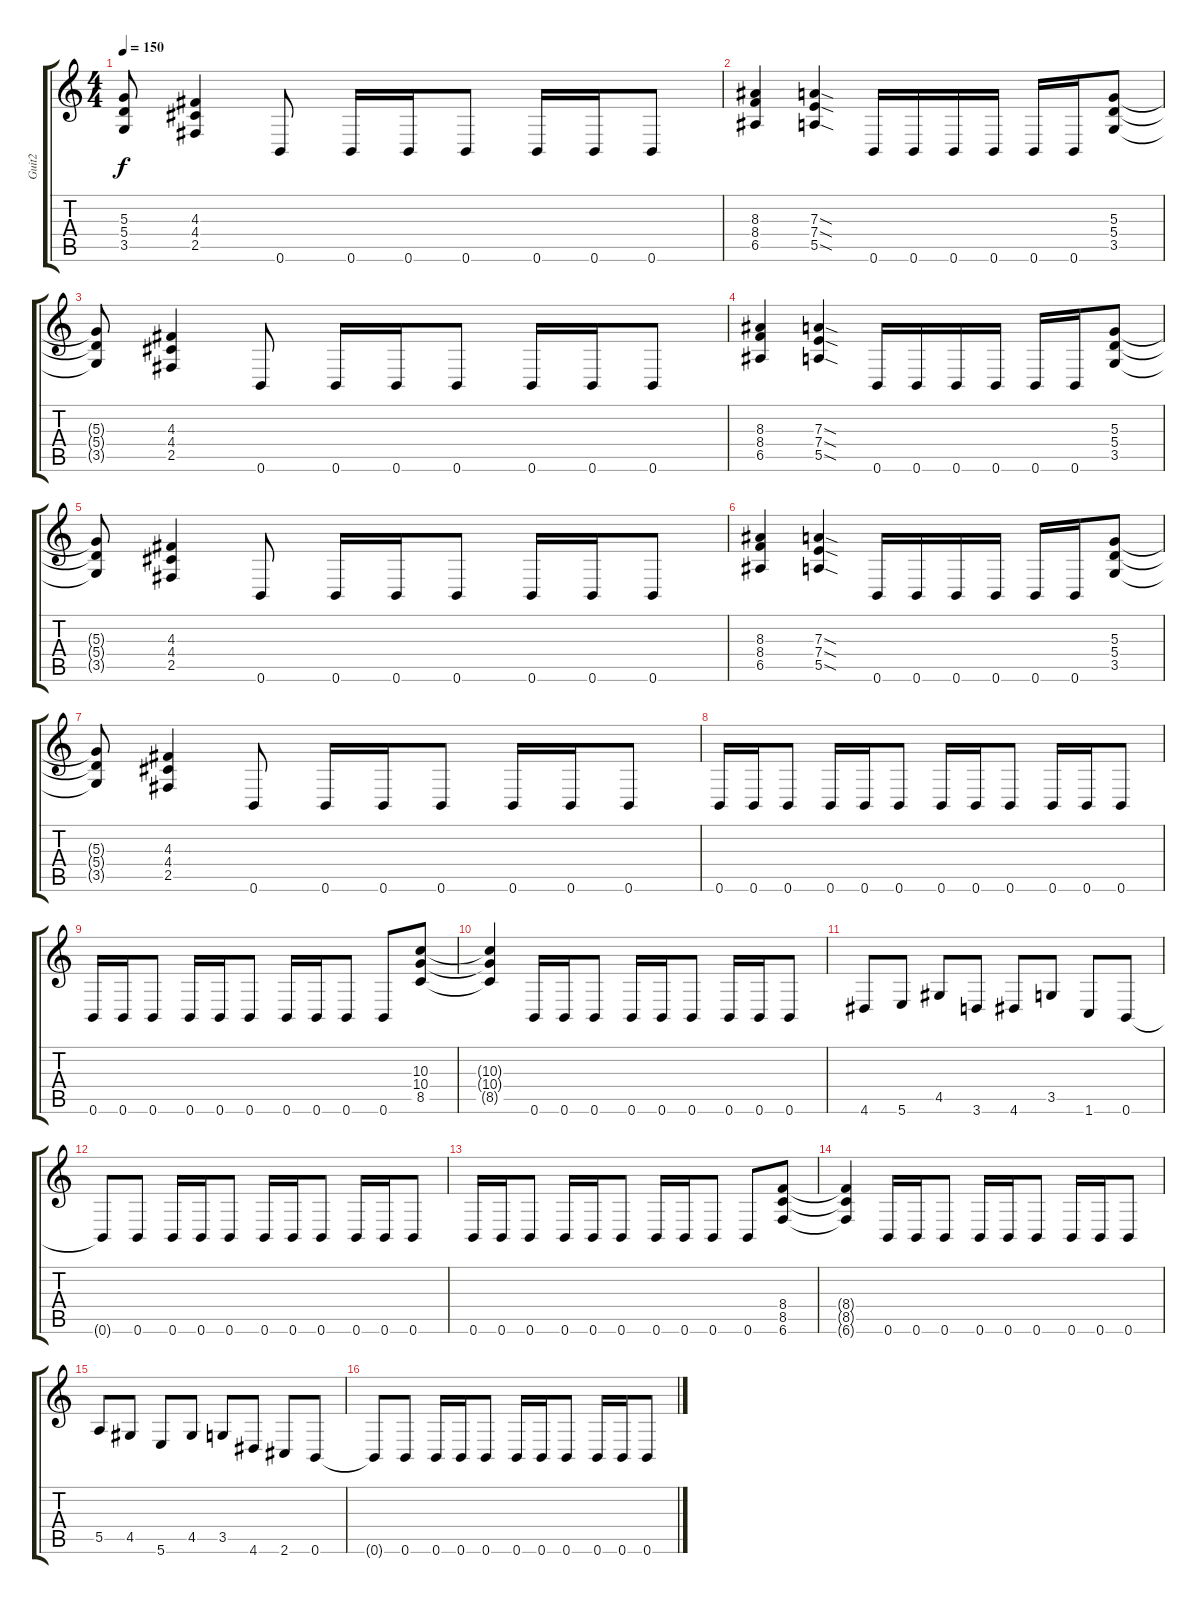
\track ("Guit2" "Guit2") {instrument distortionguitar}
\staff {score tabs}
\tuning (B3 Gb3 D3 A2 E2 B1) {hide}
\ts (4 4)
\tempo 150
\clef g2
\ks c
(5.3{t} 5.4{t} 3.5{t}).8{dy f} (4.3 4.4 2.5).4 0.6.8 0.6.16 0.6.16 0.6.8 0.6.16 0.6.16 0.6.8 |
(8.3 8.4 6.5).4 (7.3{sod} 7.4{sod} 5.5{sod}).4 0.6.16 0.6.16 0.6.16 0.6.16 0.6.16 0.6.16 (5.3 5.4 3.5).8 |
(5.3{t} 5.4{t} 3.5{t}).8 (4.3 4.4 2.5).4 0.6.8 0.6.16 0.6.16 0.6.8 0.6.16 0.6.16 0.6.8 |
(8.3 8.4 6.5).4 (7.3{sod} 7.4{sod} 5.5{sod}).4 0.6.16 0.6.16 0.6.16 0.6.16 0.6.16 0.6.16 (5.3 5.4 3.5).8 |
(5.3{t} 5.4{t} 3.5{t}).8 (4.3 4.4 2.5).4 0.6.8 0.6.16 0.6.16 0.6.8 0.6.16 0.6.16 0.6.8 |
(8.3 8.4 6.5).4 (7.3{sod} 7.4{sod} 5.5{sod}).4 0.6.16 0.6.16 0.6.16 0.6.16 0.6.16 0.6.16 (5.3 5.4 3.5).8 |
(5.3{t} 5.4{t} 3.5{t}).8 (4.3 4.4 2.5).4 0.6.8 0.6.16 0.6.16 0.6.8 0.6.16 0.6.16 0.6.8 |
0.6.16 0.6.16 0.6.8 0.6.16 0.6.16 0.6.8 0.6.16 0.6.16 0.6.8 0.6.16 0.6.16 0.6.8 |
0.6.16 0.6.16 0.6.8 0.6.16 0.6.16 0.6.8 0.6.16 0.6.16 0.6.8 0.6.8 (10.3 10.4 8.5).8 |
(10.3{t} 10.4{t} 8.5{t}).4 0.6.16 0.6.16 0.6.8 0.6.16 0.6.16 0.6.8 0.6.16 0.6.16 0.6.8 |
4.6.8 5.6.8 4.5.8 3.6.8 4.6.8 3.5.8 1.6.8 0.6.8 |
0.6{t}.8 0.6.8 0.6.16 0.6.16 0.6.8 0.6.16 0.6.16 0.6.8 0.6.16 0.6.16 0.6.8 |
0.6.16 0.6.16 0.6.8 0.6.16 0.6.16 0.6.8 0.6.16 0.6.16 0.6.8 0.6.8 (8.4 8.5 6.6).8 |
(8.4{t} 8.5{t} 6.6{t}).4 0.6.16 0.6.16 0.6.8 0.6.16 0.6.16 0.6.8 0.6.16 0.6.16 0.6.8 |
5.5.8 4.5.8 5.6.8 4.5.8 3.5.8 4.6.8 2.6.8 0.6.8 |
0.6{t}.8 0.6.8 0.6.16 0.6.16 0.6.8 0.6.16 0.6.16 0.6.8 0.6.16 0.6.16 0.6.8
